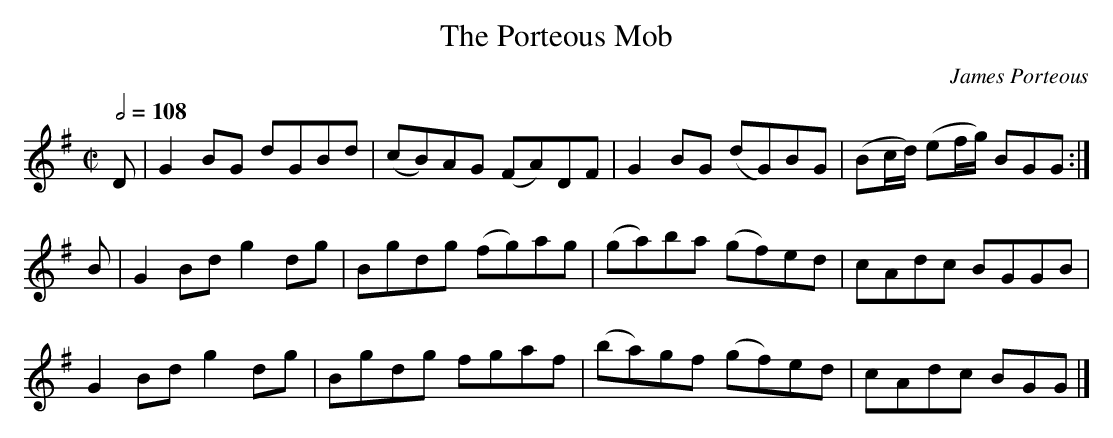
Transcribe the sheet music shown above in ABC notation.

X:1
T:The Porteous Mob
C:James Porteous
M:C|
L:1/8
Q:1/2=108
K:G
D|G2BG dGBd|(cB)AG (FA)DF| G2 BG (dG)BG|(Bc/d/) (ef/g/) BGG:|
B|G2Bd g2dg| Bgdg  (fg)ag|(ga)ba (gf)ed| cAdc           BGGB|
  G2Bd g2dg| Bgdg   fgaf |(ba)gf (gf)ed| cAdc           BGG|]
